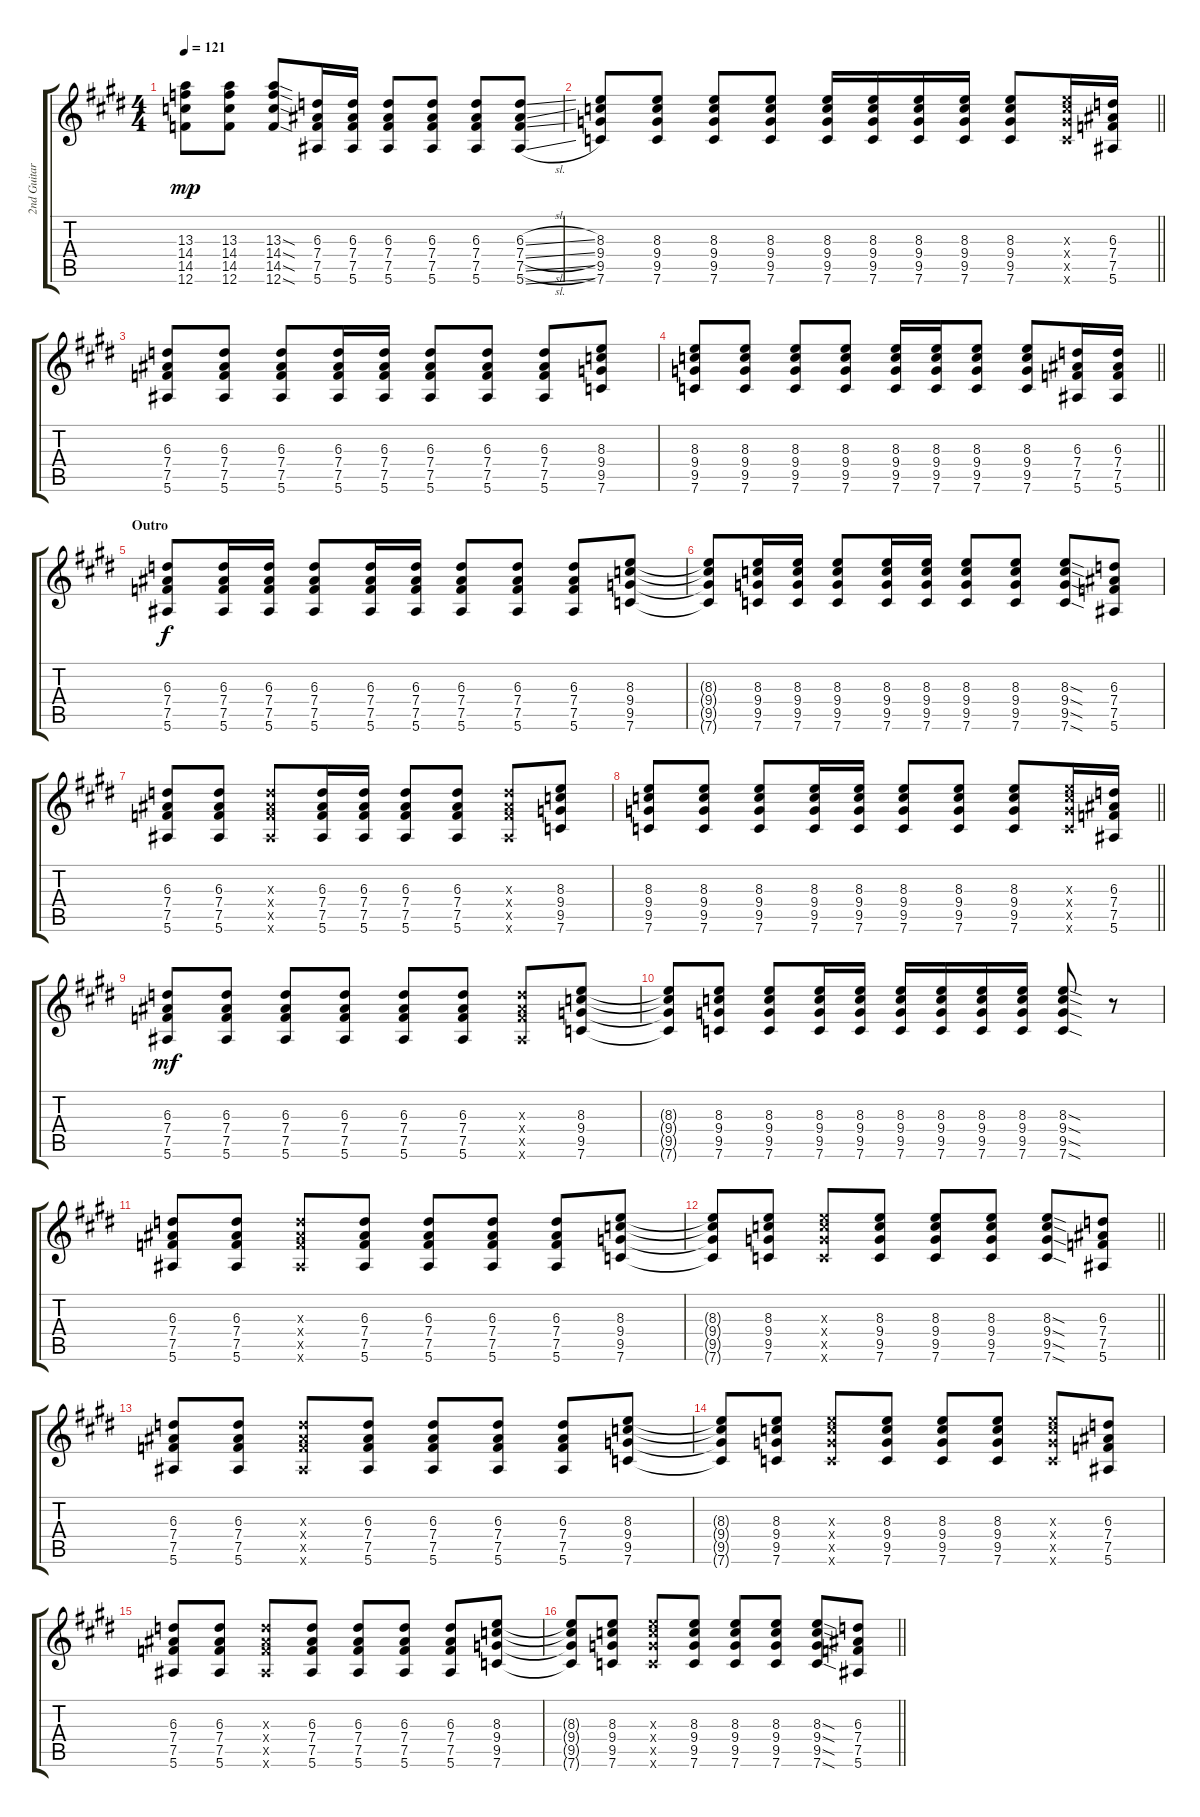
\track ("2nd Guitar - Bernard Albrecht" "2nd Guitar") {instrument distortionguitar}
\staff {score tabs}
\tuning (F4 C4 Ab3 Eb3 Bb2 F2) {hide}
\ts (4 4)
\tempo 121
\clef g2
\ks e
(13.3 14.4 14.5 12.6).8{dy mp} (13.3 14.4 14.5 12.6).8 (13.3{sod} 14.4{sod} 14.5{sod} 12.6{sod}).8 (6.3 7.4 7.5 5.6).16 (6.3 7.4 7.5 5.6).16 (6.3 7.4 7.5 5.6).8 (6.3 7.4 7.5 5.6).8 (6.3 7.4 7.5 5.6).8 (6.3{sl} 7.4{sl} 7.5{sl} 5.6{sl}).8 |
\barLineRight lightlight
\ks c#minor
(8.3 9.4 9.5 7.6).8 (8.3 9.4 9.5 7.6).8 (8.3 9.4 9.5 7.6).8 (8.3 9.4 9.5 7.6).8 (8.3 9.4 9.5 7.6).16 (8.3 9.4 9.5 7.6).16 (8.3 9.4 9.5 7.6).16 (8.3 9.4 9.5 7.6).16 (8.3 9.4 9.5 7.6).8 (8.3{x} 9.4{x} 9.5{x} 7.6{x}).16 (6.3 7.4 7.5 5.6).16 |
\ks e
(6.3 7.4 7.5 5.6).8 (6.3 7.4 7.5 5.6).8 (6.3 7.4 7.5 5.6).8 (6.3 7.4 7.5 5.6).16 (6.3 7.4 7.5 5.6).16 (6.3 7.4 7.5 5.6).8 (6.3 7.4 7.5 5.6).8 (6.3 7.4 7.5 5.6).8 (8.3 9.4 9.5 7.6).8 |
\barLineRight lightlight
\ks c#minor
(8.3 9.4 9.5 7.6).8 (8.3 9.4 9.5 7.6).8 (8.3 9.4 9.5 7.6).8 (8.3 9.4 9.5 7.6).8 (8.3 9.4 9.5 7.6).16 (8.3 9.4 9.5 7.6).16 (8.3 9.4 9.5 7.6).8 (8.3 9.4 9.5 7.6).8 (6.3 7.4 7.5 5.6).16 (6.3 7.4 7.5 5.6).16 |
\section ("" "Outro")
(6.3 7.4 7.5 5.6).8{dy f} (6.3 7.4 7.5 5.6).16 (6.3 7.4 7.5 5.6).16 (6.3 7.4 7.5 5.6).8 (6.3 7.4 7.5 5.6).16 (6.3 7.4 7.5 5.6).16 (6.3 7.4 7.5 5.6).8 (6.3 7.4 7.5 5.6).8 (6.3 7.4 7.5 5.6).8 (8.3 9.4 9.5 7.6).8 |
\ks e
(8.3{t} 9.4{t} 9.5{t} 7.6{t}).8 (8.3 9.4 9.5 7.6).16 (8.3 9.4 9.5 7.6).16 (8.3 9.4 9.5 7.6).8 (8.3 9.4 9.5 7.6).16 (8.3 9.4 9.5 7.6).16 (8.3 9.4 9.5 7.6).8 (8.3 9.4 9.5 7.6).8 (8.3{sod} 9.4{sod} 9.5{sod} 7.6{sod}).8 (6.3 7.4 7.5 5.6).8 |
\ks c#minor
(6.3 7.4 7.5 5.6).8 (6.3 7.4 7.5 5.6).8 (6.3{x} 7.4{x} 7.5{x} 5.6{x}).8 (6.3 7.4 7.5 5.6).16 (6.3 7.4 7.5 5.6).16 (6.3 7.4 7.5 5.6).8 (6.3 7.4 7.5 5.6).8 (6.3{x} 7.4{x} 7.5{x} 5.6{x}).8 (8.3 9.4 9.5 7.6).8 |
\barLineRight lightlight
(8.3 9.4 9.5 7.6).8 (8.3 9.4 9.5 7.6).8 (8.3 9.4 9.5 7.6).8 (8.3 9.4 9.5 7.6).16 (8.3 9.4 9.5 7.6).16 (8.3 9.4 9.5 7.6).8 (8.3 9.4 9.5 7.6).8 (8.3 9.4 9.5 7.6).8 (8.3{x} 9.4{x} 9.5{x} 7.6{x}).16 (6.3 7.4 7.5 5.6).16 |
(6.3 7.4 7.5 5.6).8{dy mf} (6.3 7.4 7.5 5.6).8 (6.3 7.4 7.5 5.6).8 (6.3 7.4 7.5 5.6).8 (6.3 7.4 7.5 5.6).8 (6.3 7.4 7.5 5.6).8 (6.3{x} 7.4{x} 7.5{x} 5.6{x}).8 (8.3 9.4 9.5 7.6).8 |
\ks e
(8.3{t} 9.4{t} 9.5{t} 7.6{t}).8 (8.3 9.4 9.5 7.6).8 (8.3 9.4 9.5 7.6).8 (8.3 9.4 9.5 7.6).16 (8.3 9.4 9.5 7.6).16 (8.3 9.4 9.5 7.6).16 (8.3 9.4 9.5 7.6).16 (8.3 9.4 9.5 7.6).16 (8.3 9.4 9.5 7.6).16 (8.3{sod} 9.4{sod} 9.5{sod} 7.6{sod}).8 r.8 |
\ks c#minor
(6.3 7.4 7.5 5.6).8 (6.3 7.4 7.5 5.6).8 (6.3{x} 7.4{x} 7.5{x} 5.6{x}).8 (6.3 7.4 7.5 5.6).8 (6.3 7.4 7.5 5.6).8 (6.3 7.4 7.5 5.6).8 (6.3 7.4 7.5 5.6).8 (8.3 9.4 9.5 7.6).8 |
\barLineRight lightlight
(8.3{t} 9.4{t} 9.5{t} 7.6{t}).8 (8.3 9.4 9.5 7.6).8 (8.3{x} 9.4{x} 9.5{x} 7.6{x}).8 (8.3 9.4 9.5 7.6).8 (8.3 9.4 9.5 7.6).8 (8.3 9.4 9.5 7.6).8 (8.3{sod} 9.4{sod} 9.5{sod} 7.6{sod}).8 (6.3 7.4 7.5 5.6).8 |
(6.3 7.4 7.5 5.6).8 (6.3 7.4 7.5 5.6).8 (6.3{x} 7.4{x} 7.5{x} 5.6{x}).8 (6.3 7.4 7.5 5.6).8 (6.3 7.4 7.5 5.6).8 (6.3 7.4 7.5 5.6).8 (6.3 7.4 7.5 5.6).8 (8.3 9.4 9.5 7.6).8 |
\ks e
(8.3{t} 9.4{t} 9.5{t} 7.6{t}).8 (8.3 9.4 9.5 7.6).8 (8.3{x} 9.4{x} 9.5{x} 7.6{x}).8 (8.3 9.4 9.5 7.6).8 (8.3 9.4 9.5 7.6).8 (8.3 9.4 9.5 7.6).8 (8.3{x} 9.4{x} 9.5{x} 7.6{x}).8 (6.3 7.4 7.5 5.6).8 |
\ks c#minor
(6.3 7.4 7.5 5.6).8 (6.3 7.4 7.5 5.6).8 (6.3{x} 7.4{x} 7.5{x} 5.6{x}).8 (6.3 7.4 7.5 5.6).8 (6.3 7.4 7.5 5.6).8 (6.3 7.4 7.5 5.6).8 (6.3 7.4 7.5 5.6).8 (8.3 9.4 9.5 7.6).8 |
\barLineRight lightlight
(8.3{t} 9.4{t} 9.5{t} 7.6{t}).8 (8.3 9.4 9.5 7.6).8 (8.3{x} 9.4{x} 9.5{x} 7.6{x}).8 (8.3 9.4 9.5 7.6).8 (8.3 9.4 9.5 7.6).8 (8.3 9.4 9.5 7.6).8 (8.3{sod} 9.4{sod} 9.5{sod} 7.6{sod}).8 (6.3 7.4 7.5 5.6).8
